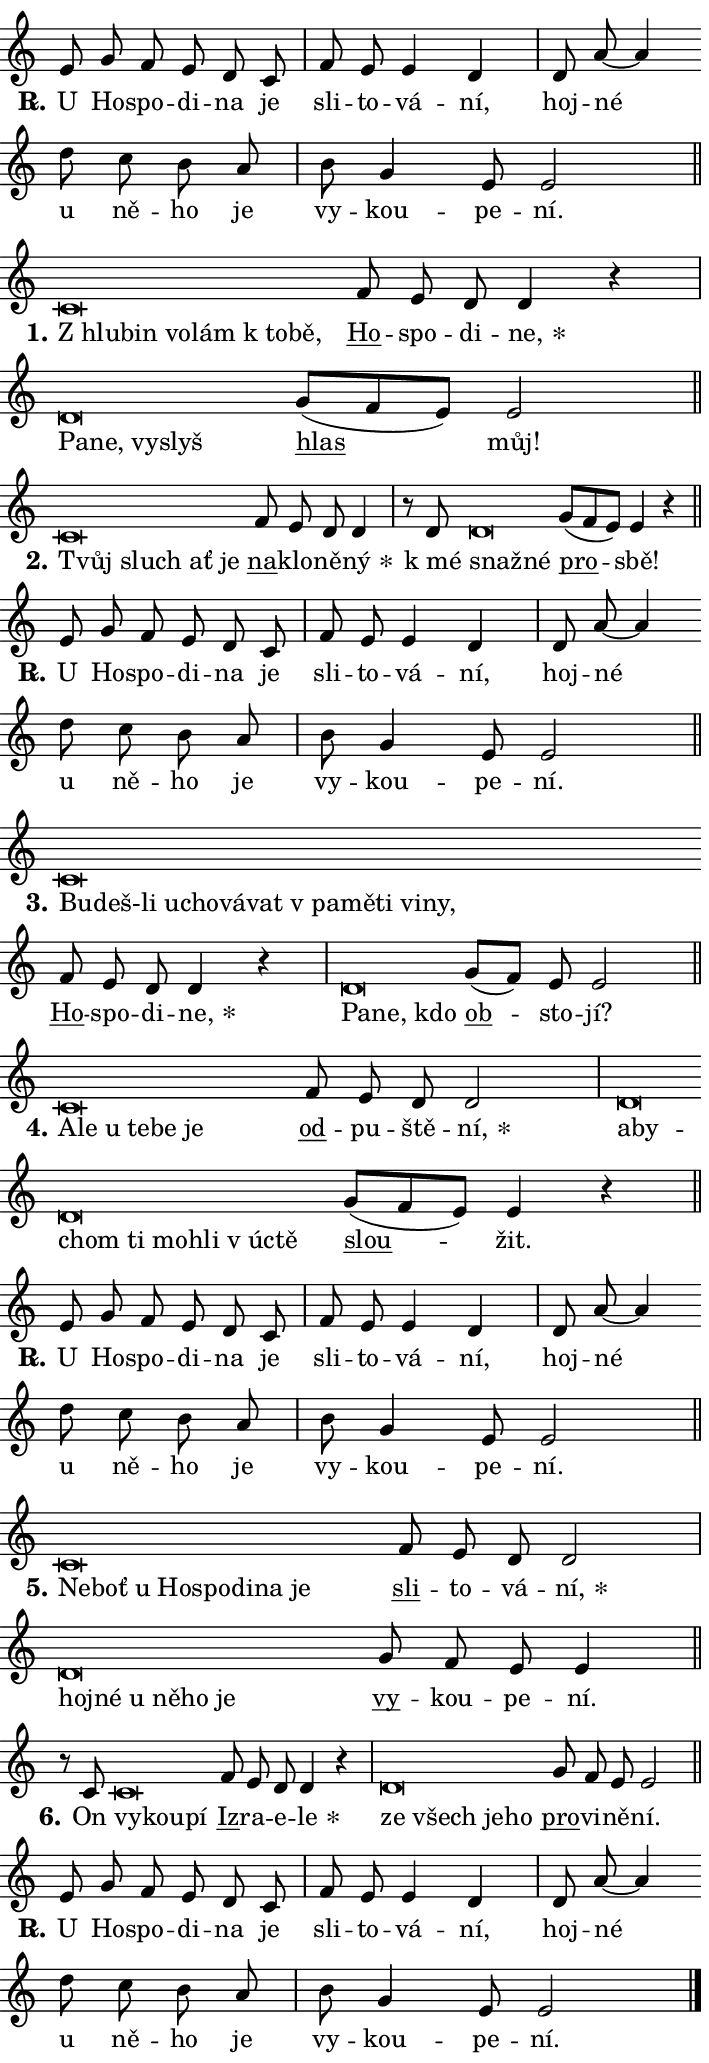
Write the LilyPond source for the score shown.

\version "2.24.0"
\header { tagline = "" }
\paper {
  indent = 0\cm
  top-margin = 0\cm
  right-margin = 0.13\cm % to fit lyric hyphens
  bottom-margin = 0\cm
  left-margin = 0\cm
  paper-width = 12\cm
  page-breaking = #ly:one-page-breaking
  system-system-spacing.basic-distance = #11
  score-system-spacing.basic-distance = #11
  ragged-last = ##f
}


%% Author: Thomas Morley
%% https://lists.gnu.org/archive/html/lilypond-user/2020-05/msg00002.html
#(define (line-position grob)
"Returns position of @var[grob} in current system:
   @code{'start}, if at first time-step
   @code{'end}, if at last time-step
   @code{'middle} otherwise
"
  (let* ((col (ly:item-get-column grob))
         (ln (ly:grob-object col 'left-neighbor))
         (rn (ly:grob-object col 'right-neighbor))
         (col-to-check-left (if (ly:grob? ln) ln col))
         (col-to-check-right (if (ly:grob? rn) rn col))
         (break-dir-left
           (and
             (ly:grob-property col-to-check-left 'non-musical #f)
             (ly:item-break-dir col-to-check-left)))
         (break-dir-right
           (and
             (ly:grob-property col-to-check-right 'non-musical #f)
             (ly:item-break-dir col-to-check-right))))
        (cond ((eqv? 1 break-dir-left) 'start)
              ((eqv? -1 break-dir-right) 'end)
              (else 'middle))))

#(define (tranparent-at-line-position vctor)
  (lambda (grob)
  "Relying on @code{line-position} select the relevant enry from @var{vctor}.
Used to determine transparency,"
    (case (line-position grob)
      ((end) (not (vector-ref vctor 0)))
      ((middle) (not (vector-ref vctor 1)))
      ((start) (not (vector-ref vctor 2))))))

noteHeadBreakVisibility =
#(define-music-function (break-visibility)(vector?)
"Makes @code{NoteHead}s transparent relying on @var{break-visibility}"
#{
  \override NoteHead.transparent =
    #(tranparent-at-line-position break-visibility)
#})

#(define delete-ledgers-for-transparent-note-heads
  (lambda (grob)
    "Reads whether a @code{NoteHead} is transparent.
If so this @code{NoteHead} is removed from @code{'note-heads} from
@var{grob}, which is supposed to be @code{LedgerLineSpanner}.
As a result ledgers are not printed for this @code{NoteHead}"
    (let* ((nhds-array (ly:grob-object grob 'note-heads))
           (nhds-list
             (if (ly:grob-array? nhds-array)
                 (ly:grob-array->list nhds-array)
                 '()))
           ;; Relies on the transparent-property being done before
           ;; Staff.LedgerLineSpanner.after-line-breaking is executed.
           ;; This is fragile ...
           (to-keep
             (remove
               (lambda (nhd)
                 (ly:grob-property nhd 'transparent #f))
               nhds-list)))
      ;; TODO find a better method to iterate over grob-arrays, similiar
      ;; to filter/remove etc for lists
      ;; For now rebuilt from scratch
      (set! (ly:grob-object grob 'note-heads)  '())
      (for-each
        (lambda (nhd)
          (ly:pointer-group-interface::add-grob grob 'note-heads nhd))
        to-keep))))

squashNotes = {
  \override NoteHead.X-extent = #'(-0.2 . 0.2)
  \override NoteHead.Y-extent = #'(-0.75 . 0)
  \override NoteHead.stencil =
    #(lambda (grob)
       (let ((pos (ly:grob-property grob 'staff-position)))
         (begin
           (if (< pos -7) (display "ERROR: Lower brevis then expected\n") (display ""))
           (if (<= pos -6) ly:text-interface::print ly:note-head::print))))
}
unSquashNotes = {
  \revert NoteHead.X-extent
  \revert NoteHead.Y-extent
  \revert NoteHead.stencil
}

hideNotes = \noteHeadBreakVisibility #begin-of-line-visible
unHideNotes = \noteHeadBreakVisibility #all-visible

% work-around for resetting accidentals
% https://lilypond.org/doc/v2.23/Documentation/notation/displaying-rhythms#unmetered-music
cadenzaMeasure = {
  \cadenzaOff
  \partial 1024 s1024
  \cadenzaOn
}

#(define-markup-command (accent layout props text) (markup?)
  "Underline accented syllable"
  (interpret-markup layout props
    #{\markup \override #'(offset . 4.3) \underline { #text }#}))

responsum = \markup \concat {
  "R" \hspace #-1.05 \path #0.1 #'((moveto 0 0.07) (lineto 0.9 0.8)) \hspace #0.05 "."
}

spaceSize = #0.6828661417322834 % exact space size for TeX Gyre Schola

\layout {
  \context {
    \Staff
    \remove "Time_signature_engraver"
    \override LedgerLineSpanner.after-line-breaking = #delete-ledgers-for-transparent-note-heads
  }
  \context {
    \Lyrics {
      \override LyricSpace.minimum-distance = \spaceSize
      \override LyricText.font-name = #"TeX Gyre Schola"
      \override LyricText.font-size = 1
      \override StanzaNumber.font-name = #"TeX Gyre Schola Bold"
      \override StanzaNumber.font-size = 1
    }
  }
  \context {
    \Score 
    \override NoteHead.text =
      #(lambda (grob) 
        (let ((pos (ly:grob-property grob 'staff-position)))
          #{\markup {
            \combine
              \halign #-0.55 \raise #(if (= pos -6) 0 0.5) \override #'(thickness . 2) \draw-line #'(3.2 . 0)
              \musicglyph "noteheads.sM1"
          }#}))
  }
}

% magnetic-lyrics.ily
%
%   written by
%     Jean Abou Samra <jean@abou-samra.fr>
%     Werner Lemberg <wl@gnu.org>
%
%   adapted by
%     Jiri Hon <jiri.hon@gmail.com>
%
% Version 2022-Apr-15

% https://www.mail-archive.com/lilypond-user@gnu.org/msg149350.html

#(define (Left_hyphen_pointer_engraver context)
   "Collect syllable-hyphen-syllable occurrences in lyrics and store
them in properties.  This engraver only looks to the left.  For
example, if the lyrics input is @code{foo -- bar}, it does the
following.

@itemize @bullet
@item
Set the @code{text} property of the @code{LyricHyphen} grob between
@q{foo} and @q{bar} to @code{foo}.

@item
Set the @code{left-hyphen} property of the @code{LyricText} grob with
text @q{foo} to the @code{LyricHyphen} grob between @q{foo} and
@q{bar}.
@end itemize

Use this auxiliary engraver in combination with the
@code{lyric-@/text::@/apply-@/magnetic-@/offset!} hook."
   (let ((hyphen #f)
         (text #f))
     (make-engraver
      (acknowledgers
       ((lyric-syllable-interface engraver grob source-engraver)
        (set! text grob)))
      (end-acknowledgers
       ((lyric-hyphen-interface engraver grob source-engraver)
        ;(when (not (grob::has-interface grob 'lyric-space-interface))
          (set! hyphen grob)));)
      ((stop-translation-timestep engraver)
       (when (and text hyphen)
         (ly:grob-set-object! text 'left-hyphen hyphen))
       (set! text #f)
       (set! hyphen #f)))))

#(define (lyric-text::apply-magnetic-offset! grob)
   "If the space between two syllables is less than the value in
property @code{LyricText@/.details@/.squash-threshold}, move the right
syllable to the left so that it gets concatenated with the left
syllable.

Use this function as a hook for
@code{LyricText@/.after-@/line-@/breaking} if the
@code{Left_@/hyphen_@/pointer_@/engraver} is active."
   (let ((hyphen (ly:grob-object grob 'left-hyphen #f)))
     (when hyphen
       (let ((left-text (ly:spanner-bound hyphen LEFT)))
         (when (grob::has-interface left-text 'lyric-syllable-interface)
           (let* ((common (ly:grob-common-refpoint grob left-text X))
                  (this-x-ext (ly:grob-extent grob common X))
                  (left-x-ext
                   (begin
                     ;; Trigger magnetism for left-text.
                     (ly:grob-property left-text 'after-line-breaking)
                     (ly:grob-extent left-text common X)))
                  ;; `delta` is the gap width between two syllables.
                  (delta (- (interval-start this-x-ext)
                            (interval-end left-x-ext)))
                  (details (ly:grob-property grob 'details))
                  (threshold (assoc-get 'squash-threshold details 0.2)))
             (when (< delta threshold)
               (let* (;; We have to manipulate the input text so that
                      ;; ligatures crossing syllable boundaries are not
                      ;; disabled.  For languages based on the Latin
                      ;; script this is essentially a beautification.
                      ;; However, for non-Western scripts it can be a
                      ;; necessity.
                      (lt (ly:grob-property left-text 'text))
                      (rt (ly:grob-property grob 'text))
                      (is-space (grob::has-interface hyphen 'lyric-space-interface))
                      (space (if is-space " " ""))
                      (extra-delta (if is-space spaceSize 0))
                      ;; Append new syllable.
                      (ltrt-space (if (and (string? lt) (string? rt))
                                (string-append lt space rt)
                                (make-concat-markup (list lt space rt))))
                      ;; Right-align `ltrt` to the right side.
                      (ltrt-space-markup (grob-interpret-markup
                               grob
                               (make-translate-markup
                                (cons (interval-length this-x-ext) 0)
                                (make-right-align-markup ltrt-space)))))
                 (begin
                   ;; Don't print `left-text`.
                   (ly:grob-set-property! left-text 'stencil #f)
                   ;; Set text and stencil (which holds all collected
                   ;; syllables so far) and shift it to the left.
                   (ly:grob-set-property! grob 'text ltrt-space)
                   (ly:grob-set-property! grob 'stencil ltrt-space-markup)
                   (ly:grob-translate-axis! grob (- (- delta extra-delta)) X))))))))))


#(define (lyric-hyphen::displace-bounds-first grob)
   ;; Make very sure this callback isn't triggered too early.
   (let ((left (ly:spanner-bound grob LEFT))
         (right (ly:spanner-bound grob RIGHT)))
     (ly:grob-property left 'after-line-breaking)
     (ly:grob-property right 'after-line-breaking)
     (ly:lyric-hyphen::print grob)))

squashThreshold = #0.4

\layout {
  \context {
    \Lyrics
    \consists #Left_hyphen_pointer_engraver
    \override LyricText.after-line-breaking =
      #lyric-text::apply-magnetic-offset!
    \override LyricHyphen.stencil = #lyric-hyphen::displace-bounds-first
    \override LyricText.details.squash-threshold = \squashThreshold
    \override LyricHyphen.minimum-distance = 0
    \override LyricHyphen.minimum-length = \squashThreshold
  }
}

squashText = \override LyricText.details.squash-threshold = 9999
unSquashText = \override LyricText.details.squash-threshold = \squashThreshold

leftText = \override LyricText.self-alignment-X = #LEFT
unLeftText = \revert LyricText.self-alignment-X

starOffset = #(lambda (grob) 
                (let ((x_offset (ly:self-alignment-interface::aligned-on-x-parent grob)))
                  (if (= x_offset 0) 0 (+ x_offset 1.2))))

star = #(define-music-function (syllable)(string?)
"Append star separator at the end of a syllable"
#{
  \once \override LyricText.X-offset = #starOffset
  \lyricmode { \markup {
    #syllable
    \override #'((font-name . "TeX Gyre Schola Bold")) \hspace #0.2 \lower #0.65 \larger "*"
  } }
#})

starAccent = #(define-music-function (syllable)(string?)
"Append star separator at the end of a syllable and make accent"
#{
  \once \override LyricText.X-offset = #starOffset
  \lyricmode { \markup {
    \accent #syllable
    \override #'((font-name . "TeX Gyre Schola Bold")) \hspace #0.2 \lower #0.65 \larger "*"
  } }
#})

breath = #(define-music-function (syllable)(string?)
"Append breathing indicator at the end of a syllable"
#{
  \lyricmode { \markup { #syllable "+" } }
#})

optionalBreath = #(define-music-function (syllable)(string?)
"Append optional breathing indicator at the end of a syllable"
#{
  \lyricmode { \markup { #syllable "(+)" } }
#})


\score {
    <<
        \new Voice = "melody" { \cadenzaOn \key c \major \relative { e'8 g f e d c \cadenzaMeasure \bar "|" f e e4 d \cadenzaMeasure \bar "|" d8 a'8~ a4 \bar "" d8 c b a \cadenzaMeasure \bar "|" b g4 e8 e2 \cadenzaMeasure \bar "||" \break } }
        \new Lyrics \lyricsto "melody" { \lyricmode { \set stanza = \responsum
U Ho -- spo -- di -- na je sli -- to -- vá -- ní, hoj -- né u ně -- ho je vy -- kou -- pe -- ní. } }
    >>
    \layout {}
}

\score {
    <<
        \new Voice = "melody" { \cadenzaOn \key c \major \relative { \squashNotes c'\breve*1/16 \hideNotes \breve*1/16 \bar "" \breve*1/16 \bar "" \breve*1/16 \bar "" \breve*1/16 \breve*1/16 \bar "" \unHideNotes \unSquashNotes \bar "" f8 e d d4 r \cadenzaMeasure \bar "|" \squashNotes d\breve*1/16 \hideNotes \breve*1/16 \bar "" \breve*1/16 \breve*1/16 \bar "" \unHideNotes \unSquashNotes \bar "" g8[( f e)] e2 \cadenzaMeasure \bar "||" \break } }
        \new Lyrics \lyricsto "melody" { \lyricmode { \set stanza = "1."
\leftText "Z hlu" -- \squashText bin vo -- lám "k to" -- bě, \unLeftText \unSquashText \markup \accent Ho -- spo -- di -- \star ne, \leftText Pa -- \squashText ne, vy -- slyš \unLeftText \unSquashText \markup \accent hlas můj! } }
    >>
    \layout {}
}

\score {
    <<
        \new Voice = "melody" { \cadenzaOn \key c \major \relative { \squashNotes c'\breve*1/16 \hideNotes \breve*1/16 \bar "" \breve*1/16 \breve*1/16 \bar "" \unHideNotes \unSquashNotes \bar "" f8 e d d4 \cadenzaMeasure \bar "|" r8 d8 \squashNotes d\breve*1/16 \hideNotes \breve*1/16 \bar "" \unHideNotes \unSquashNotes \bar "" g8[( f e)] e4 r \cadenzaMeasure \bar "||" \break } }
        \new Lyrics \lyricsto "melody" { \lyricmode { \set stanza = "2."
\leftText Tvůj \squashText sluch ať je \unLeftText \unSquashText \markup \accent na -- klo -- ně -- \star ný "k mé" \leftText snaž -- \squashText né \unLeftText \unSquashText \markup \accent pro -- sbě! } }
    >>
    \layout {}
}

\score {
    <<
        \new Voice = "melody" { \cadenzaOn \key c \major \relative { e'8 g f e d c \cadenzaMeasure \bar "|" f e e4 d \cadenzaMeasure \bar "|" d8 a'8~ a4 \bar "" d8 c b a \cadenzaMeasure \bar "|" b g4 e8 e2 \cadenzaMeasure \bar "||" \break } }
        \new Lyrics \lyricsto "melody" { \lyricmode { \set stanza = \responsum
U Ho -- spo -- di -- na je sli -- to -- vá -- ní, hoj -- né u ně -- ho je vy -- kou -- pe -- ní. } }
    >>
    \layout {}
}

\score {
    <<
        \new Voice = "melody" { \cadenzaOn \key c \major \relative { \squashNotes c'\breve*1/16 \hideNotes \breve*1/16 \bar "" \breve*1/16 \bar "" \breve*1/16 \bar "" \breve*1/16 \bar "" \breve*1/16 \bar "" \breve*1/16 \bar "" \breve*1/16 \bar "" \breve*1/16 \bar "" \breve*1/16 \breve*1/16 \bar "" \unHideNotes \unSquashNotes \bar "" f8 e d d4 r \cadenzaMeasure \bar "|" \squashNotes d\breve*1/16 \hideNotes \breve*1/16 \breve*1/16 \bar "" \unHideNotes \unSquashNotes \bar "" g8[( f)] e e2 \cadenzaMeasure \bar "||" \break } }
        \new Lyrics \lyricsto "melody" { \lyricmode { \set stanza = "3."
\leftText Bu -- \squashText deš-li u -- cho -- vá -- vat "v pa" -- mě -- ti vi -- ny, \unLeftText \unSquashText \markup \accent Ho -- spo -- di -- \star ne, \leftText Pa -- \squashText ne, kdo \unLeftText \unSquashText \markup \accent ob -- sto -- jí? } }
    >>
    \layout {}
}

\score {
    <<
        \new Voice = "melody" { \cadenzaOn \key c \major \relative { \squashNotes c'\breve*1/16 \hideNotes \breve*1/16 \bar "" \breve*1/16 \bar "" \breve*1/16 \bar "" \breve*1/16 \breve*1/16 \bar "" \unHideNotes \unSquashNotes \bar "" f8 e d d2 \cadenzaMeasure \bar "|" \squashNotes d\breve*1/16 \hideNotes \breve*1/16 \bar "" \breve*1/16 \bar "" \breve*1/16 \bar "" \breve*1/16 \bar "" \breve*1/16 \bar "" \breve*1/16 \breve*1/16 \bar "" \unHideNotes \unSquashNotes \bar "" g8[( f e)] e4 r \cadenzaMeasure \bar "||" \break } }
        \new Lyrics \lyricsto "melody" { \lyricmode { \set stanza = "4."
\leftText A -- \squashText le u te -- be je \unLeftText \unSquashText \markup \accent od -- pu -- ště -- \star ní, \leftText a -- \squashText by -- chom ti mo -- hli "v ú" -- ctě \unLeftText \unSquashText \markup \accent slou -- žit. } }
    >>
    \layout {}
}

\score {
    <<
        \new Voice = "melody" { \cadenzaOn \key c \major \relative { e'8 g f e d c \cadenzaMeasure \bar "|" f e e4 d \cadenzaMeasure \bar "|" d8 a'8~ a4 \bar "" d8 c b a \cadenzaMeasure \bar "|" b g4 e8 e2 \cadenzaMeasure \bar "||" \break } }
        \new Lyrics \lyricsto "melody" { \lyricmode { \set stanza = \responsum
U Ho -- spo -- di -- na je sli -- to -- vá -- ní, hoj -- né u ně -- ho je vy -- kou -- pe -- ní. } }
    >>
    \layout {}
}

\score {
    <<
        \new Voice = "melody" { \cadenzaOn \key c \major \relative { \squashNotes c'\breve*1/16 \hideNotes \breve*1/16 \bar "" \breve*1/16 \bar "" \breve*1/16 \bar "" \breve*1/16 \bar "" \breve*1/16 \bar "" \breve*1/16 \breve*1/16 \bar "" \unHideNotes \unSquashNotes \bar "" f8 e d d2 \cadenzaMeasure \bar "|" \squashNotes d\breve*1/16 \hideNotes \breve*1/16 \bar "" \breve*1/16 \bar "" \breve*1/16 \bar "" \breve*1/16 \breve*1/16 \bar "" \unHideNotes \unSquashNotes \bar "" g8 f e e4 \cadenzaMeasure \bar "||" \break } }
        \new Lyrics \lyricsto "melody" { \lyricmode { \set stanza = "5."
\leftText Ne -- \squashText boť u Ho -- spo -- di -- na je \unLeftText \unSquashText \markup \accent sli -- to -- vá -- \star ní, \leftText hoj -- \squashText né u ně -- ho je \unLeftText \unSquashText \markup \accent vy -- kou -- pe -- ní. } }
    >>
    \layout {}
}

\score {
    <<
        \new Voice = "melody" { \cadenzaOn \key c \major \relative { r8 c'8 \squashNotes c\breve*1/16 \hideNotes \breve*1/16 \breve*1/16 \bar "" \unHideNotes \unSquashNotes \bar "" f8 e d d4 r \cadenzaMeasure \bar "|" \squashNotes d\breve*1/16 \hideNotes \breve*1/16 \bar "" \breve*1/16 \breve*1/16 \bar "" \unHideNotes \unSquashNotes \bar "" g8 f e e2 \cadenzaMeasure \bar "||" \break } }
        \new Lyrics \lyricsto "melody" { \lyricmode { \set stanza = "6."
On \leftText vy -- \squashText kou -- pí \unLeftText \unSquashText \markup \accent Iz -- ra -- e -- \star le \leftText ze \squashText všech je -- ho \unLeftText \unSquashText \markup \accent pro -- vi -- ně -- ní. } }
    >>
    \layout {}
}

\score {
    <<
        \new Voice = "melody" { \cadenzaOn \key c \major \relative { e'8 g f e d c \cadenzaMeasure \bar "|" f e e4 d \cadenzaMeasure \bar "|" d8 a'8~ a4 \bar "" d8 c b a \cadenzaMeasure \bar "|" b g4 e8 e2 \cadenzaMeasure \bar "||" \break } \bar "|." }
        \new Lyrics \lyricsto "melody" { \lyricmode { \set stanza = \responsum
U Ho -- spo -- di -- na je sli -- to -- vá -- ní, hoj -- né u ně -- ho je vy -- kou -- pe -- ní. } }
    >>
    \layout {}
}
